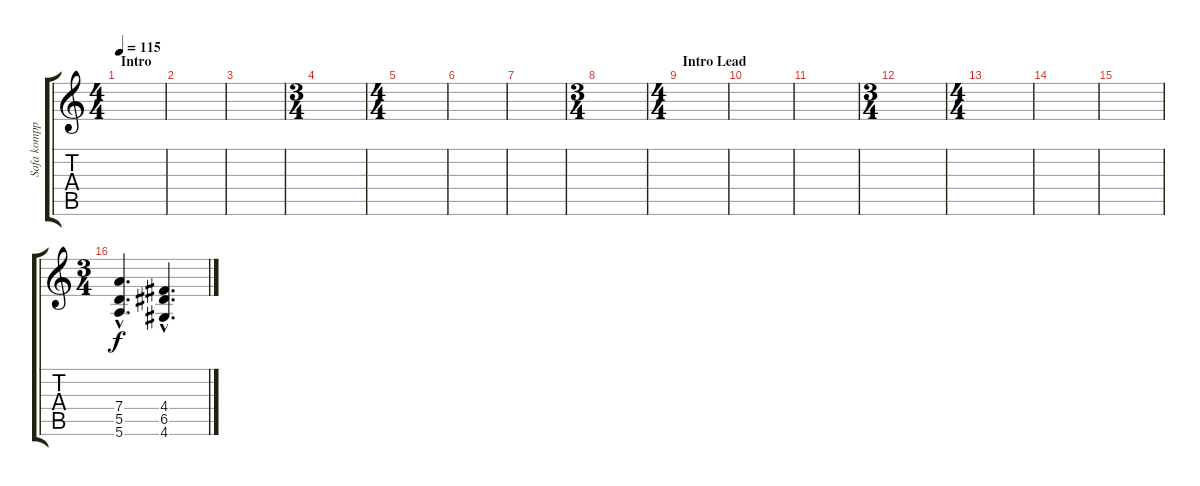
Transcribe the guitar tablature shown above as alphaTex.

\track ("Safa komppi" "Safa kompp") {instrument distortionguitar}
\staff {score tabs}
\tuning (E4 B3 G3 D3 A2 E2) {hide}
\ts (4 4)
\section ("" "Intro")
\tempo 115
\clef g2
\ks c
|
|
|
\ts (3 4)
|
\ts (4 4)
|
|
|
\ts (3 4)
|
\ts (4 4)
\section ("" "Intro Lead")
|
|
|
\ts (3 4)
|
\ts (4 4)
|
|
|
\ts (3 4)
(7.4{hac} 5.5{hac} 5.6{hac}).4{d} (4.4{hac} 6.5{hac} 4.6{hac}).4{d}
